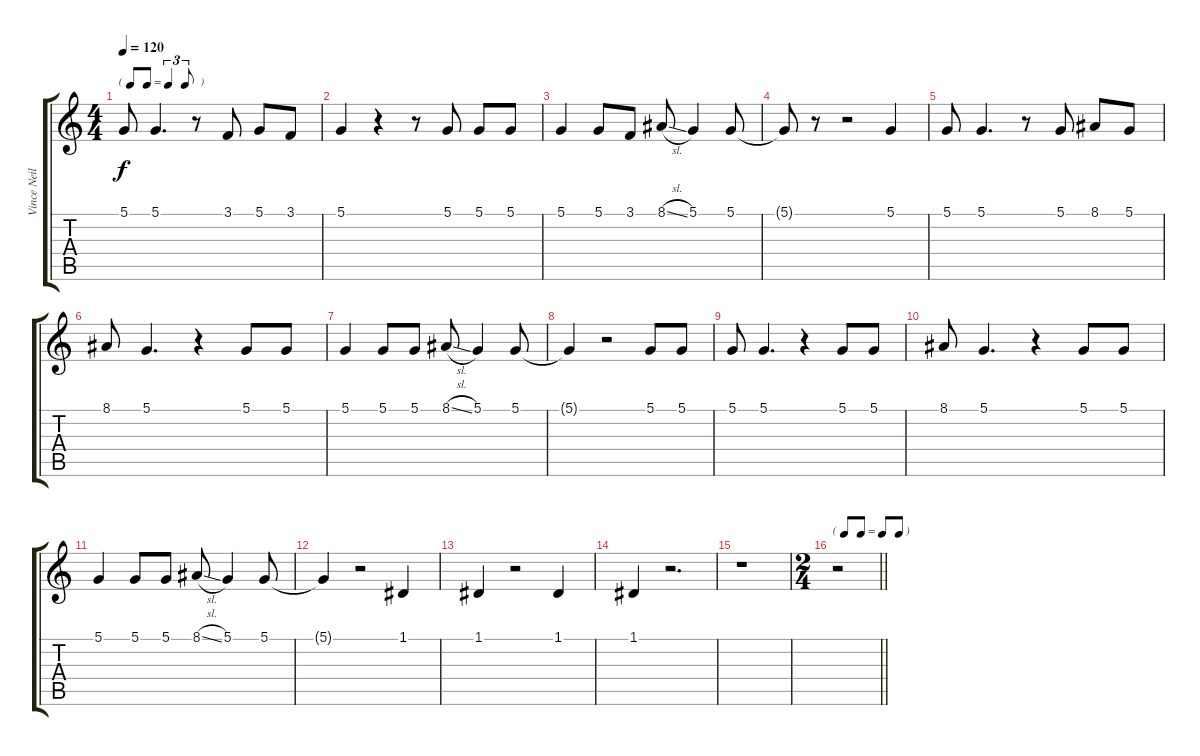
\track ("Vince Neil - Lead Vocals" "Vince Neil") {instrument sopranosax}
\staff {score tabs}
\tuning (D4 A3 F3 C3 G2 D2) {hide}
\ts (4 4)
\tf triplet8th
\tempo 120
\clef g2
\ks c
5.1.8{dy f} 5.1.4{d} r.8 3.1.8 5.1.8 3.1.8 |
5.1.4 r.4 r.8 5.1.8 5.1.8 5.1.8 |
5.1.4 5.1.8 3.1.8 8.1{sl}.8 5.1.4 5.1.8 |
5.1{t}.8 r.8 r.2 5.1.4 |
5.1.8 5.1.4{d} r.8 5.1.8 8.1.8 5.1.8 |
8.1.8 5.1.4{d} r.4 5.1.8 5.1.8 |
5.1.4 5.1.8 5.1.8 8.1{sl}.8 5.1.4 5.1.8 |
5.1{t}.4 r.2 5.1.8 5.1.8 |
5.1.8 5.1.4{d} r.4 5.1.8 5.1.8 |
8.1.8 5.1.4{d} r.4 5.1.8 5.1.8 |
5.1.4 5.1.8 5.1.8 8.1{sl}.8 5.1.4 5.1.8 |
5.1{t}.4 r.2 1.1.4 |
1.1.4 r.2 1.1.4 |
1.1.4 r.2{d} |
r.1 |
\ts (2 4)
\tf none
\barLineRight lightlight
r.2
